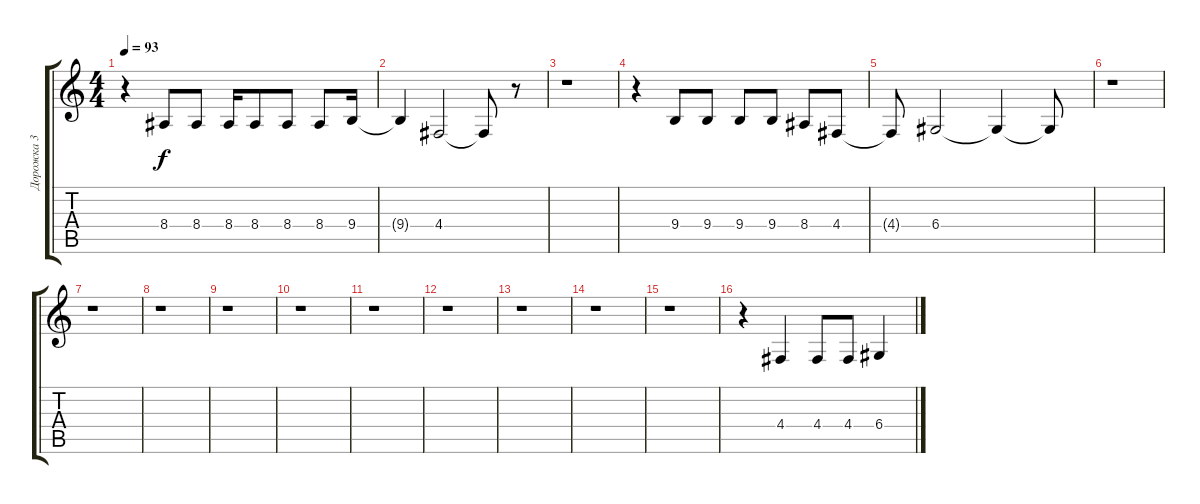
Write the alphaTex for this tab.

\track ("Дорожка 3" "Дорожка 3") {instrument acousticgrandpiano}
\staff {score tabs}
\tuning (E4 B3 G3 D3 A2 E2) {hide}
\ts (4 4)
\tempo 93
\clef g2
\ks c
r.4{dy f} 8.4.8 8.4.8 8.4.16 8.4.8 8.4.8 8.4.8 9.4.16 |
9.4{t}.4 4.4.2 4.4{t}.8 r.8 |
r.1 |
r.4 9.4.8 9.4.8 9.4.8 9.4.8 8.4.8 4.4.8 |
4.4{t}.8 6.4.2 6.4{t}.4 6.4{t}.8 |
r.1 |
r.1 |
r.1 |
r.1 |
r.1 |
r.1 |
r.1 |
r.1 |
r.1 |
r.1 |
r.4 4.4.4 4.4.8 4.4.8 6.4.4
